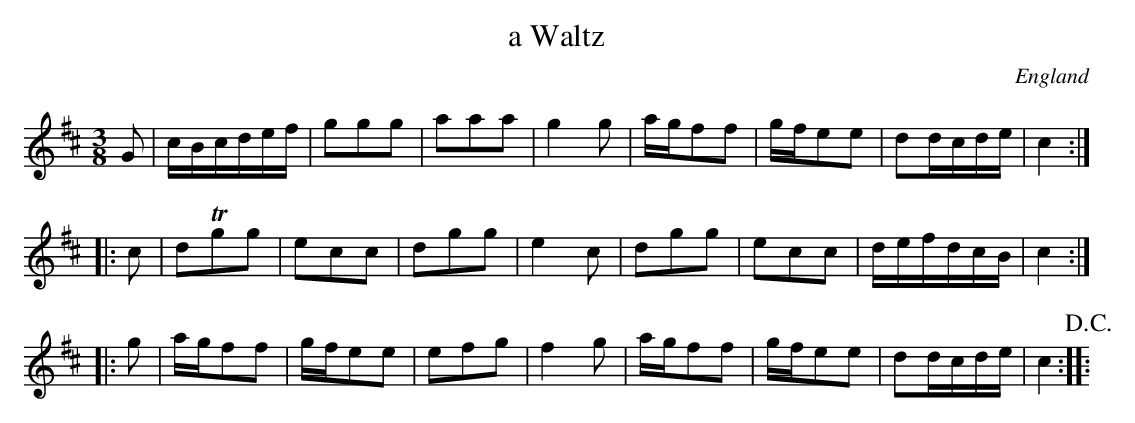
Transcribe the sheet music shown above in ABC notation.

X:1
T:a Waltz
L:1/8
M:3/8
O:England
K:D major
G | \
c/B/c/d/e/f/ | ggg | aaa | g2g |\
a/g/ff | g/f/ee | dd/c/d/e/ | c2 ::
c |\
dTgg | ecc | dgg | e2c |\
dgg | ecc | d/e/f/d/c/B/ | c2 ::
g |\
a/g/ff | g/f/ee| efg | f2g |\
a/g/ff | g/f/ee | dd/c/d/e/ | c2 !D.C.! ::
